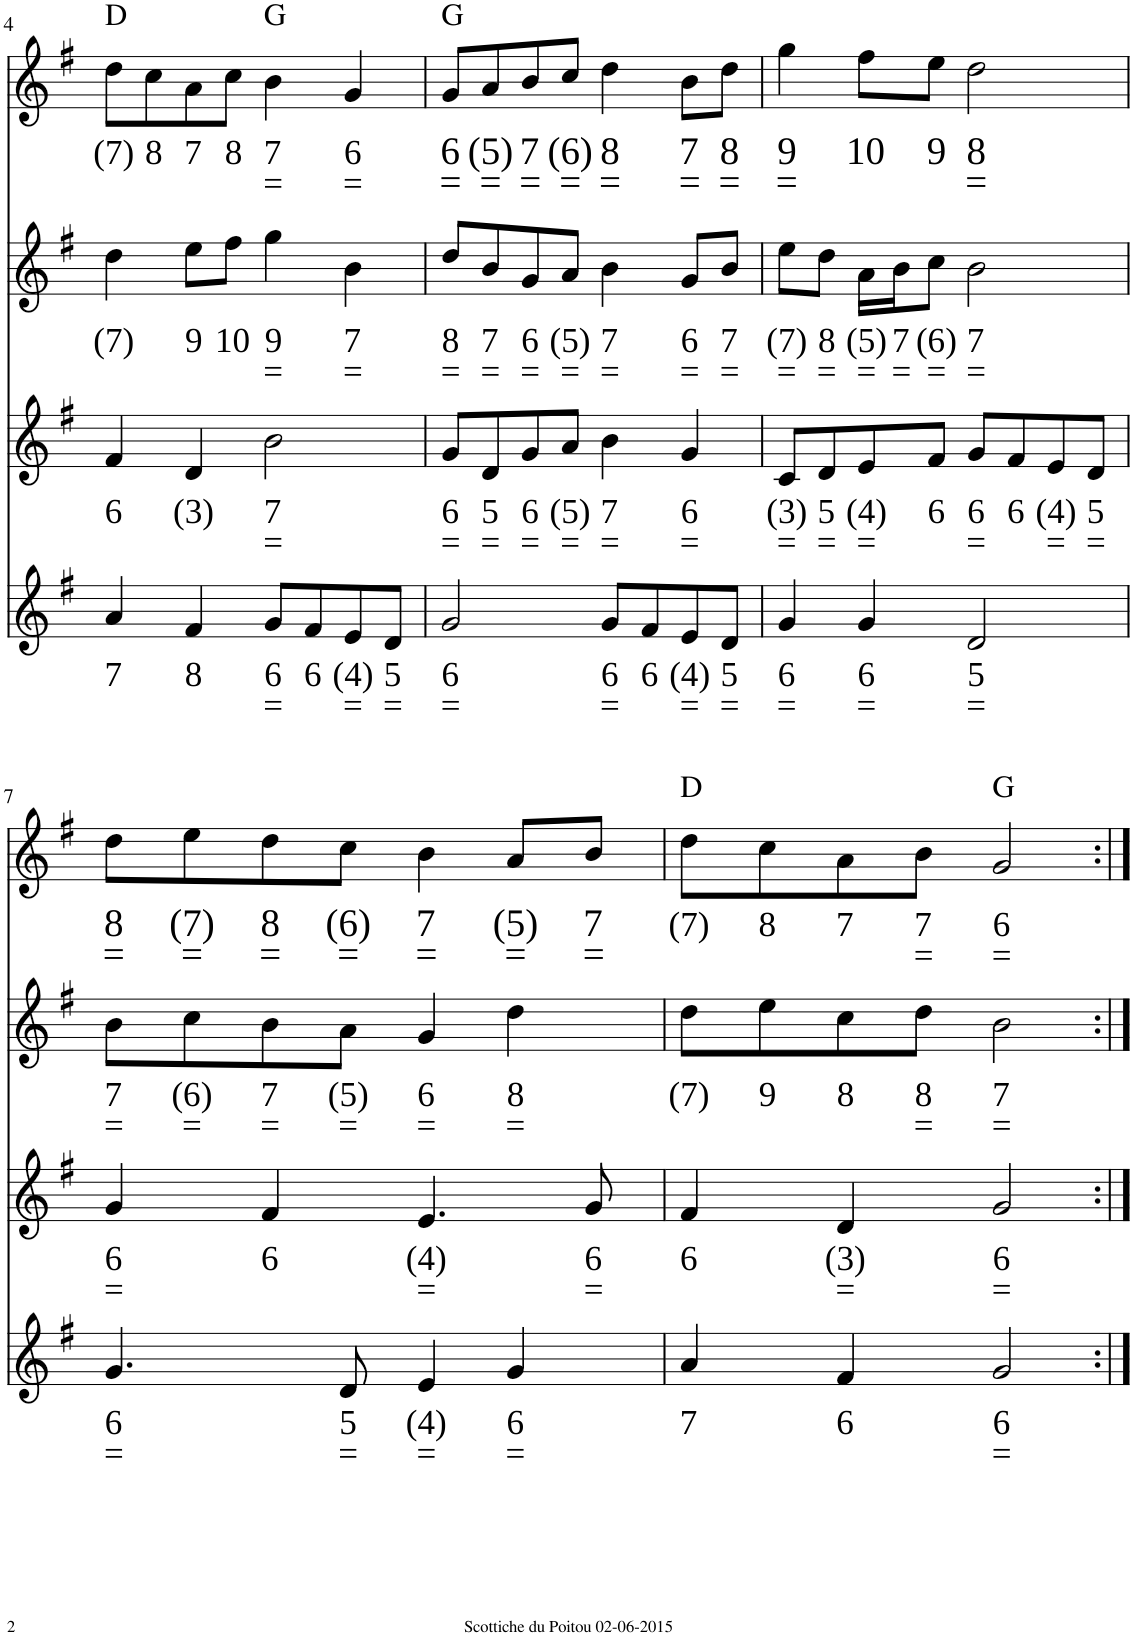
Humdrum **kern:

**kern	**text	**text	**kern	**text	**text	**kern	**text	**text	**kern	**text	**text	**harte
*part4	*part4	*part4	*part3	*part3	*part3	*part2	*part2	*part2	*part1	*part1	*part1	*part1
*staff4	*staff4	*staff4	*staff3	*staff3	*staff3	*staff2	*staff2	*staff2	*staff1	*staff1	*staff1	*
*I"Voice	*	*	*I"Voice	*	*	*I"Voice	*	*	*I"Voice	*	*	*
!!LO:PB:g=z
*clefG2	*	*	*clefG2	*	*	*clefG2	*	*	*clefG2	*	*	*
*k[f#]	*	*	*k[f#]	*	*	*k[f#]	*	*	*k[f#]	*	*	*
*M4/4	*	*	*M4/4	*	*	*M4/4	*	*	*M4/4	*	*	*
=4	=4	=4	=4	=4	=4	=4	=4	=4	=4	=4	=4	=4
!	!LO:LY:b	!	!	!LO:LY:b	!	!	!LO:LY:b	!	!	!LO:LY:b	!	!
4a/	7	.	4f#/	6	.	4dd\	(7)	.	8dd\L	(7)	.	D:maj
!	!	!	!	!	!	!	!	!	!	!LO:LY:b	!	!
.	.	.	.	.	.	.	.	.	8cc\	8	.	.
!	!LO:LY:b	!	!	!LO:LY:b	!	!	!LO:LY:b	!	!	!LO:LY:b	!	!
4f#/	8	.	4d/	(3)	.	8ee\L	9	.	8a\	7	.	.
!	!	!	!	!	!	!	!LO:LY:b	!	!	!LO:LY:b	!	!
.	.	.	.	.	.	8ff#\J	10	.	8cc\J	8	.	.
!	!LO:LY:b	!LO:LY:b	!	!LO:LY:b	!LO:LY:b	!	!LO:LY:b	!LO:LY:b	!	!LO:LY:b	!LO:LY:b	!
8g/L	6	=	2b\	7	=	4gg\	9	=	4b\	7	=	G:maj
!	!LO:LY:b	!	!	!	!	!	!	!	!	!	!	!
8f#/	6	.	.	.	.	.	.	.	.	.	.	.
!	!LO:LY:b	!LO:LY:b	!	!	!	!	!LO:LY:b	!LO:LY:b	!	!LO:LY:b	!LO:LY:b	!
8e/	(4)	=	.	.	.	4b\	7	=	4g/	6	=	.
!	!LO:LY:b	!LO:LY:b	!	!	!	!	!	!	!	!	!	!
8d/J	5	=	.	.	.	.	.	.	.	.	.	.
=5	=5	=5	=5	=5	=5	=5	=5	=5	=5	=5	=5	=5
!	!LO:LY:b	!LO:LY:b	!	!LO:LY:b	!LO:LY:b	!	!LO:LY:b	!LO:LY:b	!	!LO:LY:b	!LO:LY:b	!
2g/	6	=	8g/L	6	=	8dd/L	8	=	8g/L	6	=	G:maj
!	!	!	!	!LO:LY:b	!LO:LY:b	!	!LO:LY:b	!LO:LY:b	!	!LO:LY:b	!LO:LY:b	!
.	.	.	8d/	5	=	8b/	7	=	8a/	(5)	=	.
!	!	!	!	!LO:LY:b	!LO:LY:b	!	!LO:LY:b	!LO:LY:b	!	!LO:LY:b	!LO:LY:b	!
.	.	.	8g/	6	=	8g/	6	=	8b/	7	=	.
!	!	!	!	!LO:LY:b	!LO:LY:b	!	!LO:LY:b	!LO:LY:b	!	!LO:LY:b	!LO:LY:b	!
.	.	.	8a/J	(5)	=	8a/J	(5)	=	8cc/J	(6)	=	.
!	!LO:LY:b	!LO:LY:b	!	!LO:LY:b	!LO:LY:b	!	!LO:LY:b	!LO:LY:b	!	!LO:LY:b	!LO:LY:b	!
8g/L	6	=	4b\	7	=	4b\	7	=	4dd\	8	=	.
!	!LO:LY:b	!	!	!	!	!	!	!	!	!	!	!
8f#/	6	.	.	.	.	.	.	.	.	.	.	.
!	!LO:LY:b	!LO:LY:b	!	!LO:LY:b	!LO:LY:b	!	!LO:LY:b	!LO:LY:b	!	!LO:LY:b	!LO:LY:b	!
8e/	(4)	=	4g/	6	=	8g/L	6	=	8b\L	7	=	.
!	!LO:LY:b	!LO:LY:b	!	!	!	!	!LO:LY:b	!LO:LY:b	!	!LO:LY:b	!LO:LY:b	!
8d/J	5	=	.	.	.	8b/J	7	=	8dd\J	8	=	.
=6	=6	=6	=6	=6	=6	=6	=6	=6	=6	=6	=6	=6
!	!LO:LY:b	!LO:LY:b	!	!LO:LY:b	!LO:LY:b	!	!LO:LY:b	!LO:LY:b	!	!LO:LY:b	!LO:LY:b	!
4g/	6	=	8c/L	(3)	=	8ee\L	(7)	=	4gg\	9	=	.
!	!	!	!	!LO:LY:b	!LO:LY:b	!	!LO:LY:b	!LO:LY:b	!	!	!	!
.	.	.	8d/	5	=	8dd\J	8	=	.	.	.	.
!	!LO:LY:b	!LO:LY:b	!	!LO:LY:b	!LO:LY:b	!	!LO:LY:b	!LO:LY:b	!	!LO:LY:b	!	!
4g/	6	=	8e/	(4)	=	16a\LL	(5)	=	8ff#\L	10	.	.
!	!	!	!	!	!	!	!LO:LY:b	!LO:LY:b	!	!	!	!
.	.	.	.	.	.	16b\J	7	=	.	.	.	.
!	!	!	!	!LO:LY:b	!	!	!LO:LY:b	!LO:LY:b	!	!LO:LY:b	!	!
.	.	.	8f#/J	6	.	8cc\J	(6)	=	8ee\J	9	.	.
!	!LO:LY:b	!LO:LY:b	!	!LO:LY:b	!LO:LY:b	!	!LO:LY:b	!LO:LY:b	!	!LO:LY:b	!LO:LY:b	!
2d/	5	=	8g/L	6	=	2b\	7	=	2dd\	8	=	.
!	!	!	!	!LO:LY:b	!	!	!	!	!	!	!	!
.	.	.	8f#/	6	.	.	.	.	.	.	.	.
!	!	!	!	!LO:LY:b	!LO:LY:b	!	!	!	!	!	!	!
.	.	.	8e/	(4)	=	.	.	.	.	.	.	.
!	!	!	!	!LO:LY:b	!LO:LY:b	!	!	!	!	!	!	!
.	.	.	8d/J	5	=	.	.	.	.	.	.	.
!!LO:LB:g=z
=7	=7	=7	=7	=7	=7	=7	=7	=7	=7	=7	=7	=7
!	!LO:LY:b	!LO:LY:b	!	!LO:LY:b	!LO:LY:b	!	!LO:LY:b	!LO:LY:b	!	!LO:LY:b	!LO:LY:b	!
4.g/	6	=	4g/	6	=	8b\L	7	=	8dd\L	8	=	.
!	!	!	!	!	!	!	!LO:LY:b	!LO:LY:b	!	!LO:LY:b	!LO:LY:b	!
.	.	.	.	.	.	8cc\	(6)	=	8ee\	(7)	=	.
!	!	!	!	!LO:LY:b	!	!	!LO:LY:b	!LO:LY:b	!	!LO:LY:b	!LO:LY:b	!
.	.	.	4f#/	6	.	8b\	7	=	8dd\	8	=	.
!	!LO:LY:b	!LO:LY:b	!	!	!	!	!LO:LY:b	!LO:LY:b	!	!LO:LY:b	!LO:LY:b	!
8d/	5	=	.	.	.	8a\J	(5)	=	8cc\J	(6)	=	.
!	!LO:LY:b	!LO:LY:b	!	!LO:LY:b	!LO:LY:b	!	!LO:LY:b	!LO:LY:b	!	!LO:LY:b	!LO:LY:b	!
4e/	(4)	=	4.e/	(4)	=	4g/	6	=	4b\	7	=	.
!	!LO:LY:b	!LO:LY:b	!	!	!	!	!LO:LY:b	!LO:LY:b	!	!LO:LY:b	!LO:LY:b	!
4g/	6	=	.	.	.	4dd\	8	=	8a/L	(5)	=	.
!	!	!	!	!LO:LY:b	!LO:LY:b	!	!	!	!	!LO:LY:b	!LO:LY:b	!
.	.	.	8g/	6	=	.	.	.	8b/J	7	=	.
=8	=8	=8	=8	=8	=8	=8	=8	=8	=8	=8	=8	=8
!	!LO:LY:b	!	!	!LO:LY:b	!	!	!LO:LY:b	!	!	!LO:LY:b	!	!
4a/	7	.	4f#/	6	.	8dd\L	(7)	.	8dd\L	(7)	.	D:maj
!	!	!	!	!	!	!	!LO:LY:b	!	!	!LO:LY:b	!	!
.	.	.	.	.	.	8ee\	9	.	8cc\	8	.	.
!	!LO:LY:b	!	!	!LO:LY:b	!LO:LY:b	!	!LO:LY:b	!	!	!LO:LY:b	!	!
4f#/	6	.	4d/	(3)	=	8cc\	8	.	8a\	7	.	.
!	!	!	!	!	!	!	!LO:LY:b	!LO:LY:b	!	!LO:LY:b	!LO:LY:b	!
.	.	.	.	.	.	8dd\J	8	=	8b\J	7	=	.
!	!LO:LY:b	!LO:LY:b	!	!LO:LY:b	!LO:LY:b	!	!LO:LY:b	!LO:LY:b	!	!LO:LY:b	!LO:LY:b	!
2g/	6	=	2g/	6	=	2b\	7	=	2g/	6	=	G:maj
=:|!	=:|!	=:|!	=:|!	=:|!	=:|!	=:|!	=:|!	=:|!	=:|!	=:|!	=:|!	=:|!
*-	*-	*-	*-	*-	*-	*-	*-	*-	*-	*-	*-	*-
